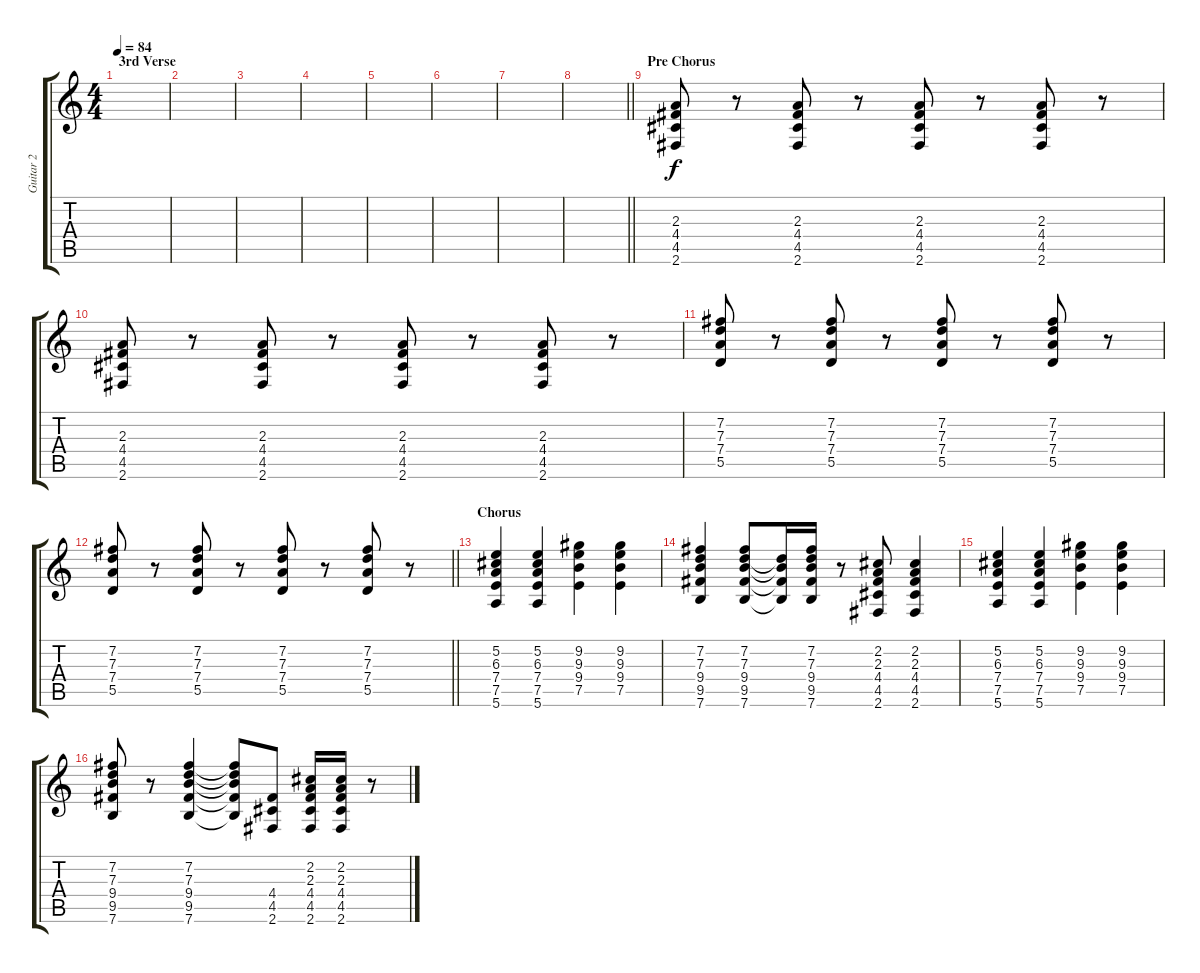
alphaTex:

\track ("Guitar 2" "Guitar 2") {instrument overdrivenguitar}
\staff {score tabs}
\tuning (E4 B3 G3 D3 A2 E2) {hide}
\ts (4 4)
\section ("" "3rd Verse")
\tempo 84
\clef g2
\ks c
|
|
|
|
|
|
|
\barLineRight lightlight
|
\section ("" "Pre Chorus")
(2.3 4.4 4.5 2.6).8 r.8 (2.3 4.4 4.5 2.6).8 r.8 (2.3 4.4 4.5 2.6).8 r.8 (2.3 4.4 4.5 2.6).8 r.8 |
(2.3 4.4 4.5 2.6).8 r.8 (2.3 4.4 4.5 2.6).8 r.8 (2.3 4.4 4.5 2.6).8 r.8 (2.3 4.4 4.5 2.6).8 r.8 |
(7.2 7.3 7.4 5.5).8 r.8 (7.2 7.3 7.4 5.5).8 r.8 (7.2 7.3 7.4 5.5).8 r.8 (7.2 7.3 7.4 5.5).8 r.8 |
\barLineRight lightlight
(7.2 7.3 7.4 5.5).8 r.8 (7.2 7.3 7.4 5.5).8 r.8 (7.2 7.3 7.4 5.5).8 r.8 (7.2 7.3 7.4 5.5).8 r.8 |
\section ("" "Chorus")
(5.2 6.3 7.4 7.5 5.6).4 (5.2 6.3 7.4 7.5 5.6).4 (9.2 9.3 9.4 7.5).4 (9.2 9.3 9.4 7.5).4 |
(7.2 7.3 9.4 9.5 7.6).4 (7.2 7.3 9.4 9.5 7.6).8 (7.3{t} 9.4{t} 9.5{t} 7.6{t}).16 (7.2 7.3 9.4 9.5 7.6).16 r.8 (2.2 2.3 4.4 4.5 2.6).8 (2.2 2.3 4.4 4.5 2.6).4 |
(5.2 6.3 7.4 7.5 5.6).4 (5.2 6.3 7.4 7.5 5.6).4 (9.2 9.3 9.4 7.5).4 (9.2 9.3 9.4 7.5).4 |
(7.2 7.3 9.4 9.5 7.6).8 r.8 (7.2 7.3 9.4 9.5 7.6).4 (7.2{t} 7.3{t} 9.4{t} 9.5{t} 7.6{t}).8 (4.4 4.5 2.6).8 (2.2 2.3 4.4 4.5 2.6).16 (2.2 2.3 4.4 4.5 2.6).16 r.8
